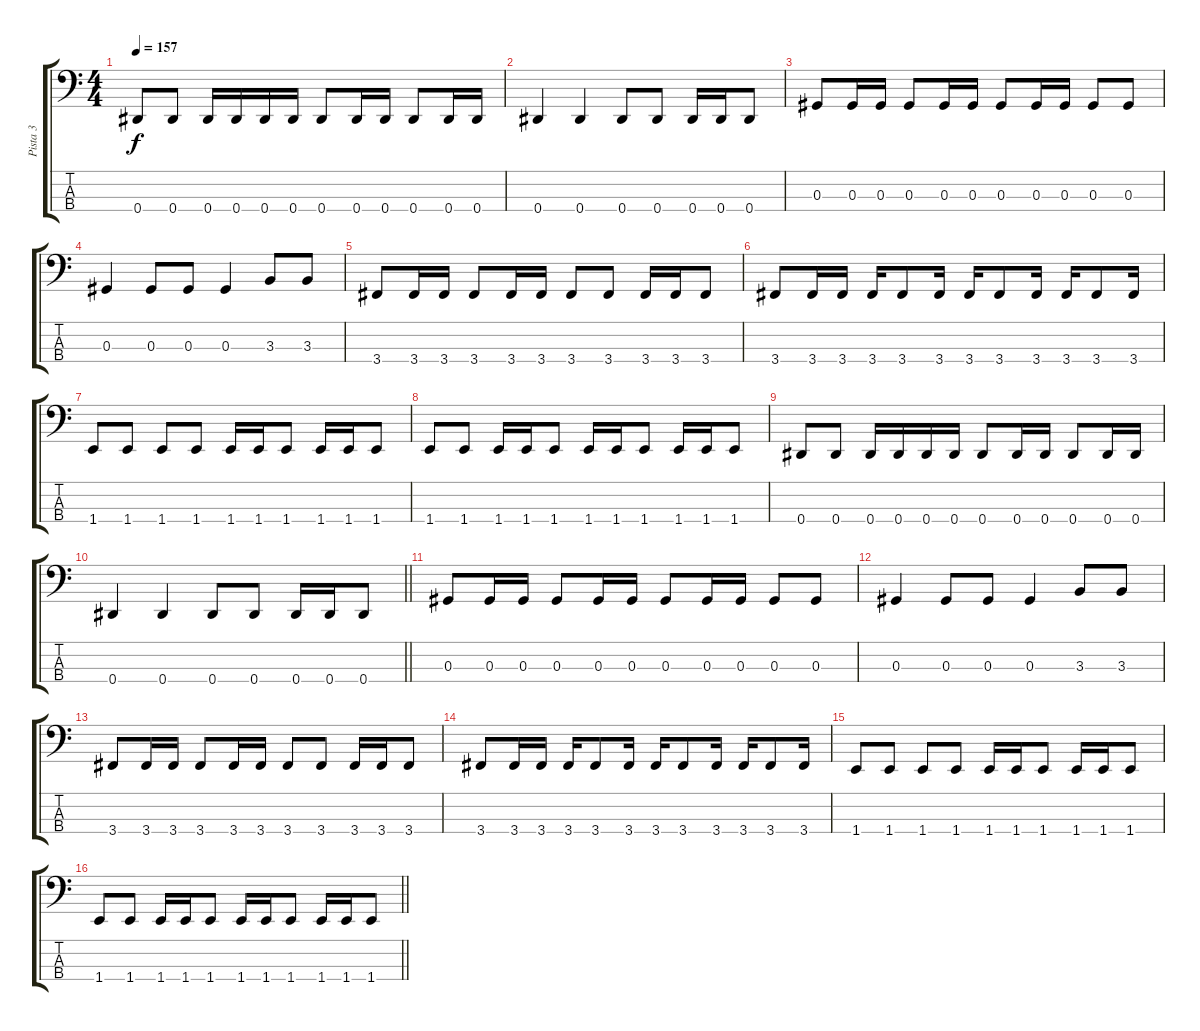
\track ("Pista 3" "Pista 3") {instrument electricbasspick}
\staff {score tabs}
\tuning (Gb2 Db2 Ab1 Eb1) {hide}
\ts (4 4)
\tempo 157
\clef f4
\ks c
0.4.8{dy f} 0.4.8 0.4.16 0.4.16 0.4.16 0.4.16 0.4.8 0.4.16 0.4.16 0.4.8 0.4.16 0.4.16 |
0.4.4 0.4.4 0.4.8 0.4.8 0.4.16 0.4.16 0.4.8 |
0.3.8 0.3.16 0.3.16 0.3.8 0.3.16 0.3.16 0.3.8 0.3.16 0.3.16 0.3.8 0.3.8 |
0.3.4 0.3.8 0.3.8 0.3.4 3.3.8 3.3.8 |
3.4.8 3.4.16 3.4.16 3.4.8 3.4.16 3.4.16 3.4.8 3.4.8 3.4.16 3.4.16 3.4.8 |
3.4.8 3.4.16 3.4.16 3.4.16 3.4.8 3.4.16 3.4.16 3.4.8 3.4.16 3.4.16 3.4.8 3.4.16 |
1.4.8 1.4.8 1.4.8 1.4.8 1.4.16 1.4.16 1.4.8 1.4.16 1.4.16 1.4.8 |
1.4.8 1.4.8 1.4.16 1.4.16 1.4.8 1.4.16 1.4.16 1.4.8 1.4.16 1.4.16 1.4.8 |
0.4.8 0.4.8 0.4.16 0.4.16 0.4.16 0.4.16 0.4.8 0.4.16 0.4.16 0.4.8 0.4.16 0.4.16 |
\barLineRight lightlight
0.4.4 0.4.4 0.4.8 0.4.8 0.4.16 0.4.16 0.4.8 |
0.3.8 0.3.16 0.3.16 0.3.8 0.3.16 0.3.16 0.3.8 0.3.16 0.3.16 0.3.8 0.3.8 |
0.3.4 0.3.8 0.3.8 0.3.4 3.3.8 3.3.8 |
3.4.8 3.4.16 3.4.16 3.4.8 3.4.16 3.4.16 3.4.8 3.4.8 3.4.16 3.4.16 3.4.8 |
3.4.8 3.4.16 3.4.16 3.4.16 3.4.8 3.4.16 3.4.16 3.4.8 3.4.16 3.4.16 3.4.8 3.4.16 |
1.4.8 1.4.8 1.4.8 1.4.8 1.4.16 1.4.16 1.4.8 1.4.16 1.4.16 1.4.8 |
\barLineRight lightlight
1.4.8 1.4.8 1.4.16 1.4.16 1.4.8 1.4.16 1.4.16 1.4.8 1.4.16 1.4.16 1.4.8
